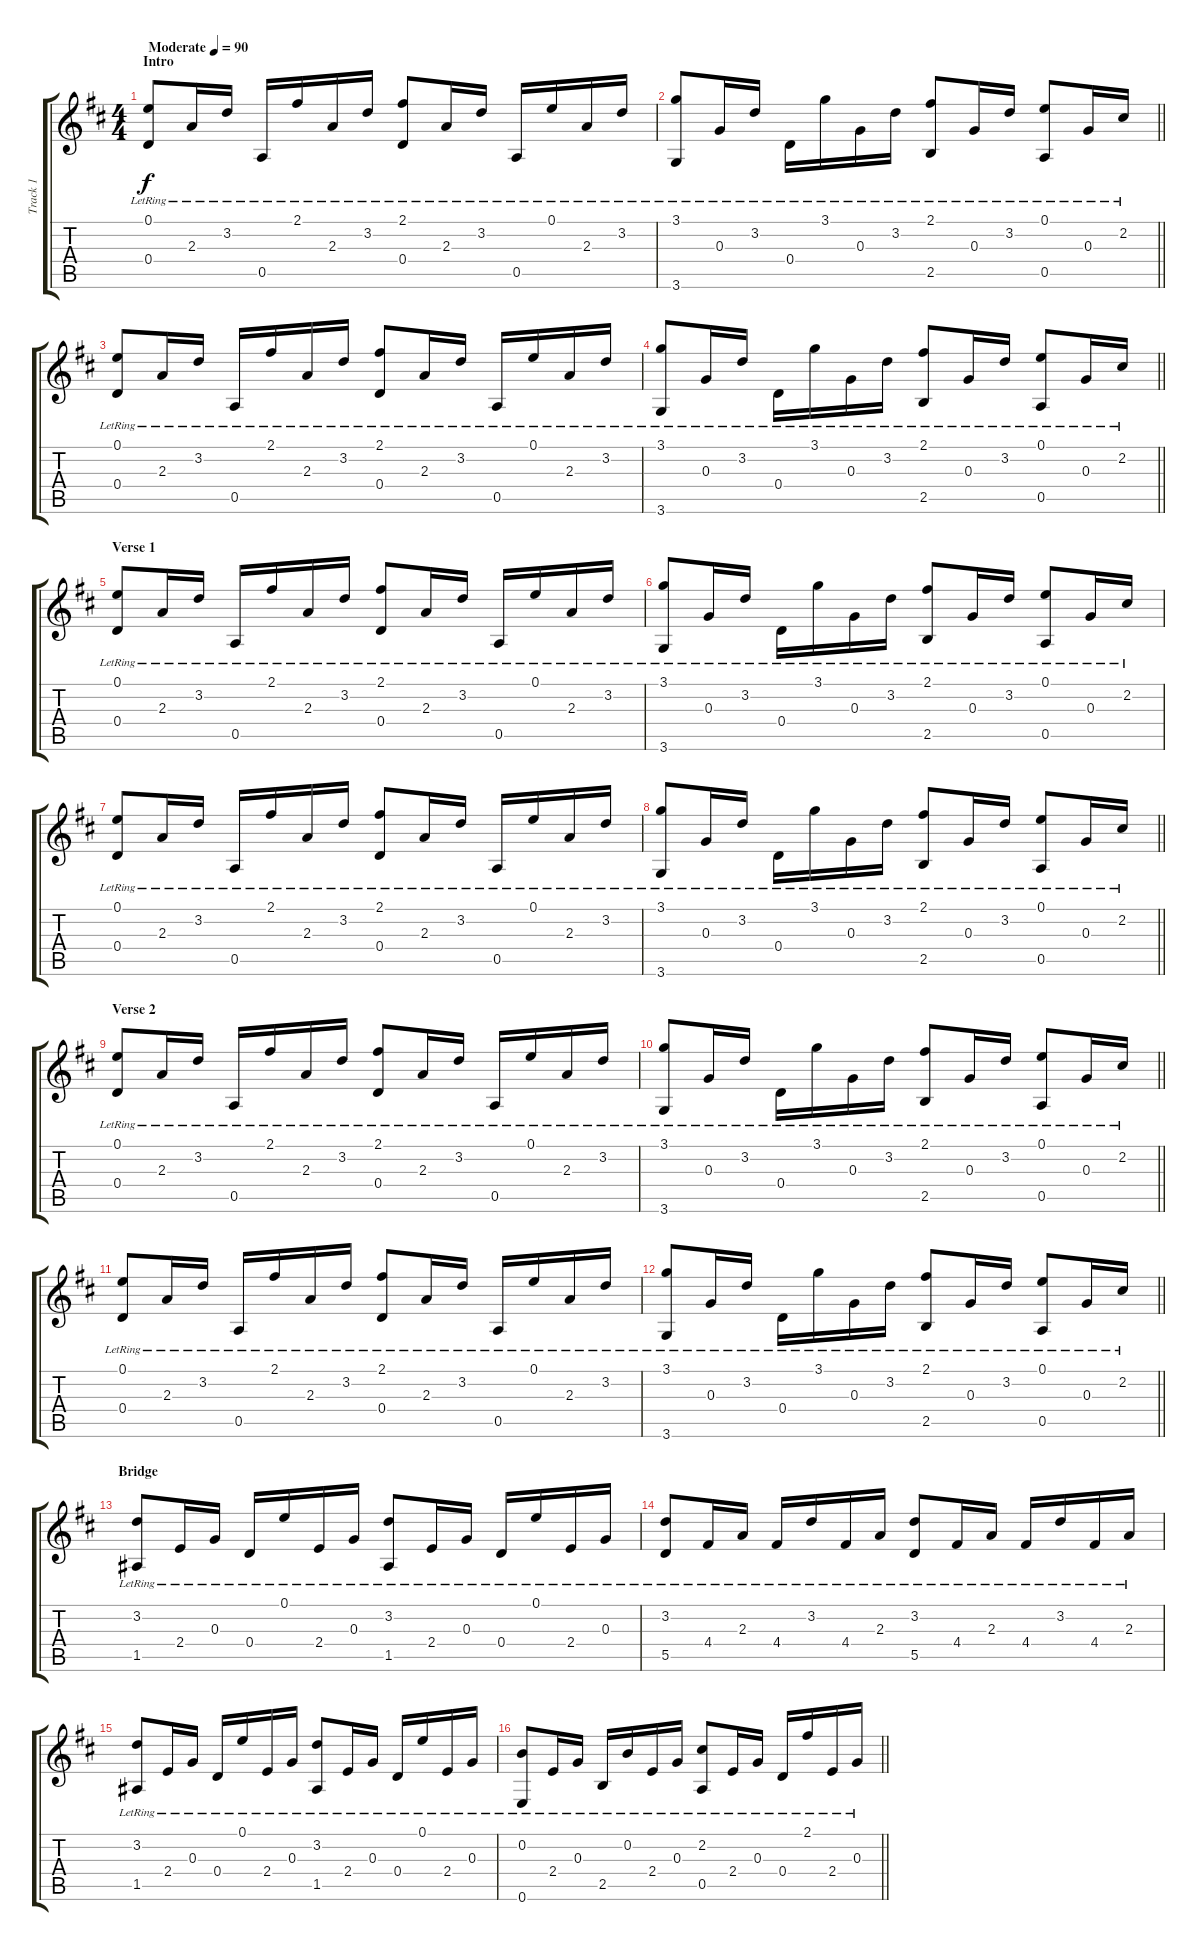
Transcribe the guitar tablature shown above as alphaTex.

\track ("Track 1" "Track 1") {instrument acousticguitarsteel}
\staff {score tabs}
\tuning (E4 B3 G3 D3 A2 E2) {hide}
\ts (4 4)
\section ("" "Intro")
\tempo (90 "Moderate")
\clef g2
\ks d
(0.1{lr} 0.4{lr}).8{dy f instrument acousticguitarsteel} 2.3{lr}.16 3.2{lr}.16 0.5{lr}.16 2.1{lr}.16 2.3{lr}.16 3.2{lr}.16 (2.1{lr} 0.4{lr}).8 2.3{lr}.16 3.2{lr}.16 0.5{lr}.16 0.1{lr}.16 2.3{lr}.16 3.2{lr}.16 |
\barLineRight lightlight
(3.1{lr} 3.6{lr}).8 0.3{lr}.16 3.2{lr}.16 0.4{lr}.16 3.1{lr}.16 0.3{lr}.16 3.2{lr}.16 (2.1{lr} 2.5{lr}).8 0.3{lr}.16 3.2{lr}.16 (0.1{lr} 0.5{lr}).8 0.3{lr}.16 2.2{lr}.16 |
(0.1{lr} 0.4{lr}).8 2.3{lr}.16 3.2{lr}.16 0.5{lr}.16 2.1{lr}.16 2.3{lr}.16 3.2{lr}.16 (2.1{lr} 0.4{lr}).8 2.3{lr}.16 3.2{lr}.16 0.5{lr}.16 0.1{lr}.16 2.3{lr}.16 3.2{lr}.16 |
\barLineRight lightlight
(3.1{lr} 3.6{lr}).8 0.3{lr}.16 3.2{lr}.16 0.4{lr}.16 3.1{lr}.16 0.3{lr}.16 3.2{lr}.16 (2.1{lr} 2.5{lr}).8 0.3{lr}.16 3.2{lr}.16 (0.1{lr} 0.5{lr}).8 0.3{lr}.16 2.2{lr}.16 |
\section ("" "Verse 1")
(0.1{lr} 0.4{lr}).8 2.3{lr}.16 3.2{lr}.16 0.5{lr}.16 2.1{lr}.16 2.3{lr}.16 3.2{lr}.16 (2.1{lr} 0.4{lr}).8 2.3{lr}.16 3.2{lr}.16 0.5{lr}.16 0.1{lr}.16 2.3{lr}.16 3.2{lr}.16 |
(3.1{lr} 3.6{lr}).8 0.3{lr}.16 3.2{lr}.16 0.4{lr}.16 3.1{lr}.16 0.3{lr}.16 3.2{lr}.16 (2.1{lr} 2.5{lr}).8 0.3{lr}.16 3.2{lr}.16 (0.1{lr} 0.5{lr}).8 0.3{lr}.16 2.2{lr}.16 |
(0.1{lr} 0.4{lr}).8 2.3{lr}.16 3.2{lr}.16 0.5{lr}.16 2.1{lr}.16 2.3{lr}.16 3.2{lr}.16 (2.1{lr} 0.4{lr}).8 2.3{lr}.16 3.2{lr}.16 0.5{lr}.16 0.1{lr}.16 2.3{lr}.16 3.2{lr}.16 |
\barLineRight lightlight
(3.1{lr} 3.6{lr}).8 0.3{lr}.16 3.2{lr}.16 0.4{lr}.16 3.1{lr}.16 0.3{lr}.16 3.2{lr}.16 (2.1{lr} 2.5{lr}).8 0.3{lr}.16 3.2{lr}.16 (0.1{lr} 0.5{lr}).8 0.3{lr}.16 2.2{lr}.16 |
\section ("" "Verse 2")
(0.1{lr} 0.4{lr}).8 2.3{lr}.16 3.2{lr}.16 0.5{lr}.16 2.1{lr}.16 2.3{lr}.16 3.2{lr}.16 (2.1{lr} 0.4{lr}).8 2.3{lr}.16 3.2{lr}.16 0.5{lr}.16 0.1{lr}.16 2.3{lr}.16 3.2{lr}.16 |
\barLineRight lightlight
(3.1{lr} 3.6{lr}).8 0.3{lr}.16 3.2{lr}.16 0.4{lr}.16 3.1{lr}.16 0.3{lr}.16 3.2{lr}.16 (2.1{lr} 2.5{lr}).8 0.3{lr}.16 3.2{lr}.16 (0.1{lr} 0.5{lr}).8 0.3{lr}.16 2.2{lr}.16 |
(0.1{lr} 0.4{lr}).8 2.3{lr}.16 3.2{lr}.16 0.5{lr}.16 2.1{lr}.16 2.3{lr}.16 3.2{lr}.16 (2.1{lr} 0.4{lr}).8 2.3{lr}.16 3.2{lr}.16 0.5{lr}.16 0.1{lr}.16 2.3{lr}.16 3.2{lr}.16 |
\barLineRight lightlight
(3.1{lr} 3.6{lr}).8 0.3{lr}.16 3.2{lr}.16 0.4{lr}.16 3.1{lr}.16 0.3{lr}.16 3.2{lr}.16 (2.1{lr} 2.5{lr}).8 0.3{lr}.16 3.2{lr}.16 (0.1{lr} 0.5{lr}).8 0.3{lr}.16 2.2{lr}.16 |
\section ("" "Bridge")
(3.2{lr} 1.5{lr}).8 2.4{lr}.16 0.3{lr}.16 0.4{lr}.16 0.1{lr}.16 2.4{lr}.16 0.3{lr}.16 (3.2{lr} 1.5{lr}).8 2.4{lr}.16 0.3{lr}.16 0.4{lr}.16 0.1{lr}.16 2.4{lr}.16 0.3{lr}.16 |
(3.2{lr} 5.5{lr}).8 4.4{lr}.16 2.3{lr}.16 4.4{lr}.16 3.2{lr}.16 4.4{lr}.16 2.3{lr}.16 (3.2{lr} 5.5{lr}).8 4.4{lr}.16 2.3{lr}.16 4.4{lr}.16 3.2{lr}.16 4.4{lr}.16 2.3{lr}.16 |
(3.2{lr} 1.5{lr}).8 2.4{lr}.16 0.3{lr}.16 0.4{lr}.16 0.1{lr}.16 2.4{lr}.16 0.3{lr}.16 (3.2{lr} 1.5{lr}).8 2.4{lr}.16 0.3{lr}.16 0.4{lr}.16 0.1{lr}.16 2.4{lr}.16 0.3{lr}.16 |
\barLineRight lightlight
(0.2{lr} 0.6{lr}).8 2.4{lr}.16 0.3{lr}.16 2.5{lr}.16 0.2{lr}.16 2.4{lr}.16 0.3{lr}.16 (2.2{lr} 0.5{lr}).8 2.4{lr}.16 0.3{lr}.16 0.4{lr}.16 2.1{lr}.16 2.4{lr}.16 0.3{lr}.16
